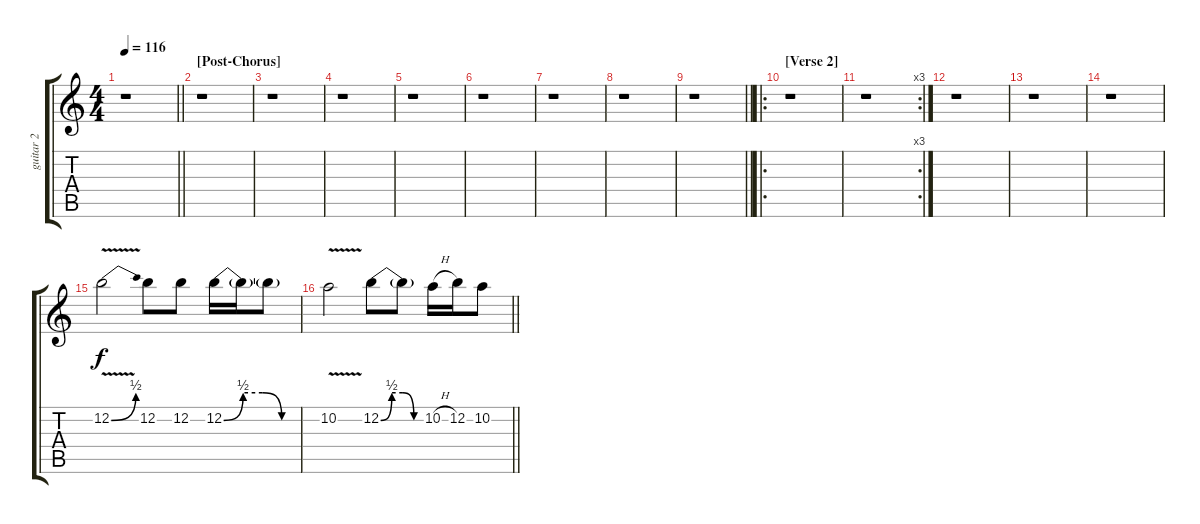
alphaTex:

\track ("guitar 2" "guitar 2") {instrument distortionguitar}
\staff {score tabs}
\tuning (E4 B3 G3 D3 A2 E2) {hide}
\ts (4 4)
\tempo 116
\clef g2
\barLineRight lightlight
\ks c
r.1{dy f} |
\section ("" "[Post-Chorus]")
r.1 |
r.1 |
r.1 |
r.1 |
r.1 |
r.1 |
r.1 |
\barLineRight lightlight
r.1 |
\ro
\section ("" "[Verse 2]")
r.1 |
\rc 3
r.1 |
r.1 |
r.1 |
r.1 |
12.2{be (bend 0 0 60 2) v}.2 12.2.8 12.2.8 12.2{be (custom 0 0 15 2 30 2 45 0 60 0)}.16 12.2{t}.16 12.2{t}.8 |
\barLineRight lightlight
10.2{v}.2 12.2{be (custom 0 0 15 2 30 2 45 0 60 0)}.8 12.2{t}.8 10.2{h}.16 12.2.16 10.2.8
